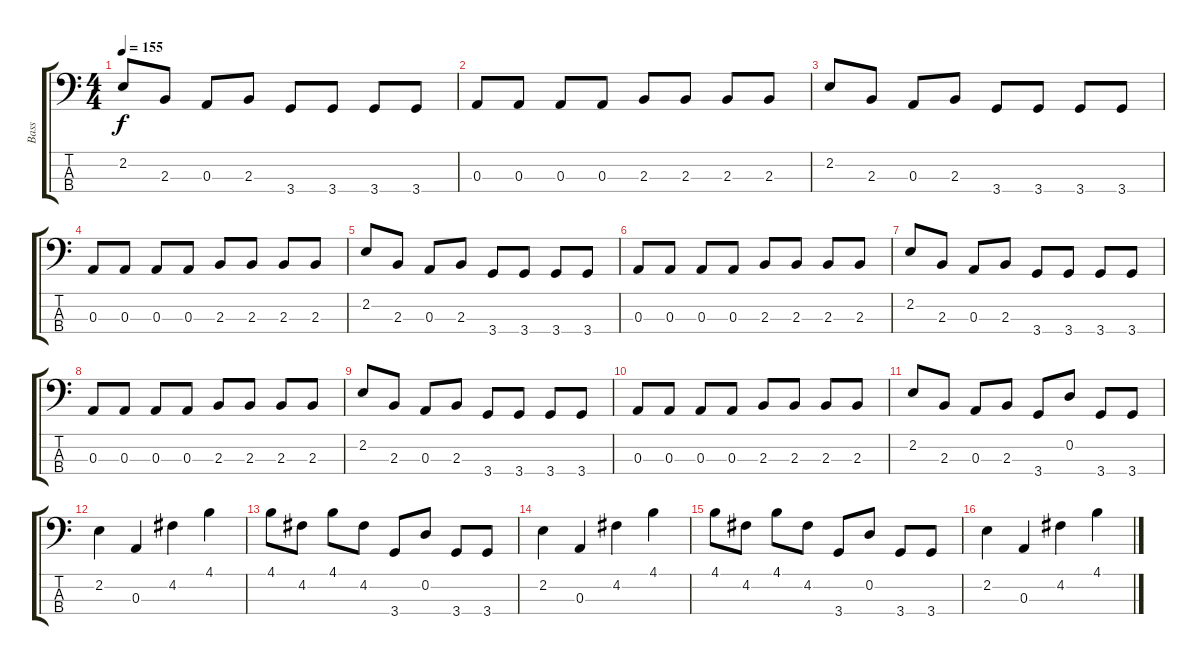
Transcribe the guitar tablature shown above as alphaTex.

\track ("Bass" "Bass") {instrument electricbassfinger}
\staff {score tabs}
\tuning (G2 D2 A1 E1) {hide}
\ts (4 4)
\tempo 155
\clef f4
\ks c
2.2.8{dy f} 2.3.8 0.3.8 2.3.8 3.4.8 3.4.8 3.4.8 3.4.8 |
0.3.8 0.3.8 0.3.8 0.3.8 2.3.8 2.3.8 2.3.8 2.3.8 |
2.2.8 2.3.8 0.3.8 2.3.8 3.4.8 3.4.8 3.4.8 3.4.8 |
0.3.8 0.3.8 0.3.8 0.3.8 2.3.8 2.3.8 2.3.8 2.3.8 |
2.2.8 2.3.8 0.3.8 2.3.8 3.4.8 3.4.8 3.4.8 3.4.8 |
0.3.8 0.3.8 0.3.8 0.3.8 2.3.8 2.3.8 2.3.8 2.3.8 |
2.2.8 2.3.8 0.3.8 2.3.8 3.4.8 3.4.8 3.4.8 3.4.8 |
0.3.8 0.3.8 0.3.8 0.3.8 2.3.8 2.3.8 2.3.8 2.3.8 |
2.2.8 2.3.8 0.3.8 2.3.8 3.4.8 3.4.8 3.4.8 3.4.8 |
0.3.8 0.3.8 0.3.8 0.3.8 2.3.8 2.3.8 2.3.8 2.3.8 |
2.2.8 2.3.8 0.3.8 2.3.8 3.4.8 0.2.8 3.4.8 3.4.8 |
2.2.4 0.3.4 4.2.4 4.1.4 |
4.1.8 4.2.8 4.1.8 4.2.8 3.4.8 0.2.8 3.4.8 3.4.8 |
2.2.4 0.3.4 4.2.4 4.1.4 |
4.1.8 4.2.8 4.1.8 4.2.8 3.4.8 0.2.8 3.4.8 3.4.8 |
2.2.4 0.3.4 4.2.4 4.1.4
